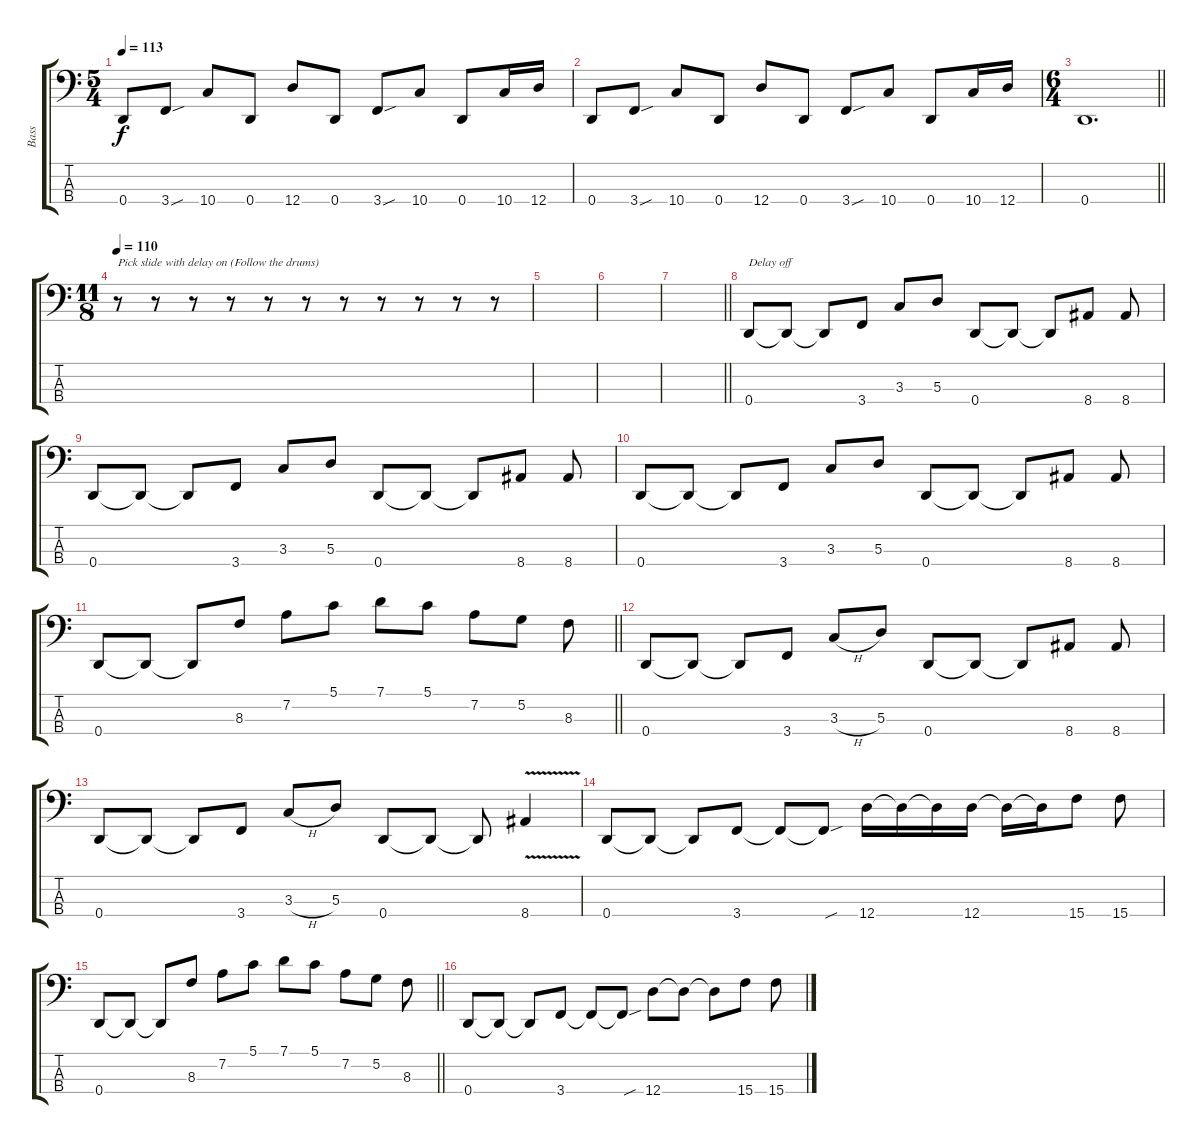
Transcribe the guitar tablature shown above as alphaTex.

\track ("Bass" "Bass") {instrument electricbassfinger}
\staff {score tabs}
\tuning (G2 D2 A1 D1) {hide}
\ts (5 4)
\tempo 113
\clef f4
\ks c
0.4.8{dy f} 3.4{sou}.8 10.4.8 0.4.8 12.4.8 0.4.8 3.4{sou}.8 10.4.8 0.4.8 10.4.16 12.4.16 |
0.4.8 3.4{sou}.8 10.4.8 0.4.8 12.4.8 0.4.8 3.4{sou}.8 10.4.8 0.4.8 10.4.16 12.4.16 |
\ts (6 4)
\barLineRight lightlight
0.4.1{d} |
\ts (11 8)
\section ("" "")
\tempo 110
r.8{txt "Pick slide with delay on (Follow the drums)"} r.8 r.8 r.8 r.8 r.8 r.8 r.8 r.8 r.8 r.8 |
|
|
\barLineRight lightlight
|
\section ("" "")
0.4.8{txt "Delay off"} 0.4{t}.8 0.4{t}.8 3.4.8 3.3.8 5.3.8 0.4.8 0.4{t}.8 0.4{t}.8 8.4.8 8.4.8 |
0.4.8 0.4{t}.8 0.4{t}.8 3.4.8 3.3.8 5.3.8 0.4.8 0.4{t}.8 0.4{t}.8 8.4.8 8.4.8 |
0.4.8 0.4{t}.8 0.4{t}.8 3.4.8 3.3.8 5.3.8 0.4.8 0.4{t}.8 0.4{t}.8 8.4.8 8.4.8 |
\barLineRight lightlight
0.4.8 0.4{t}.8 0.4{t}.8 8.3.8 7.2.8 5.1.8 7.1.8 5.1.8 7.2.8 5.2.8 8.3.8 |
0.4.8 0.4{t}.8 0.4{t}.8 3.4.8 3.3{h}.8 5.3.8 0.4.8 0.4{t}.8 0.4{t}.8 8.4.8 8.4.8 |
0.4.8 0.4{t}.8 0.4{t}.8 3.4.8 3.3{h}.8 5.3.8 0.4.8 0.4{t}.8 0.4{t}.8 8.4{v}.4 |
0.4.8 0.4{t}.8 0.4{t}.8 3.4.8 3.4{t}.8 3.4{sou t}.8 12.4.16 12.4{t}.16 12.4{t}.16 12.4.16 12.4{t}.16 12.4{t}.16 15.4.8 15.4.8 |
\barLineRight lightlight
0.4.8 0.4{t}.8 0.4{t}.8 8.3.8 7.2.8 5.1.8 7.1.8 5.1.8 7.2.8 5.2.8 8.3.8 |
\section ("" "")
0.4.8 0.4{t}.8 0.4{t}.8 3.4.8 3.4{t}.8 3.4{sou t}.8 12.4.8 12.4{t}.8 12.4{t}.8 15.4.8 15.4.8
